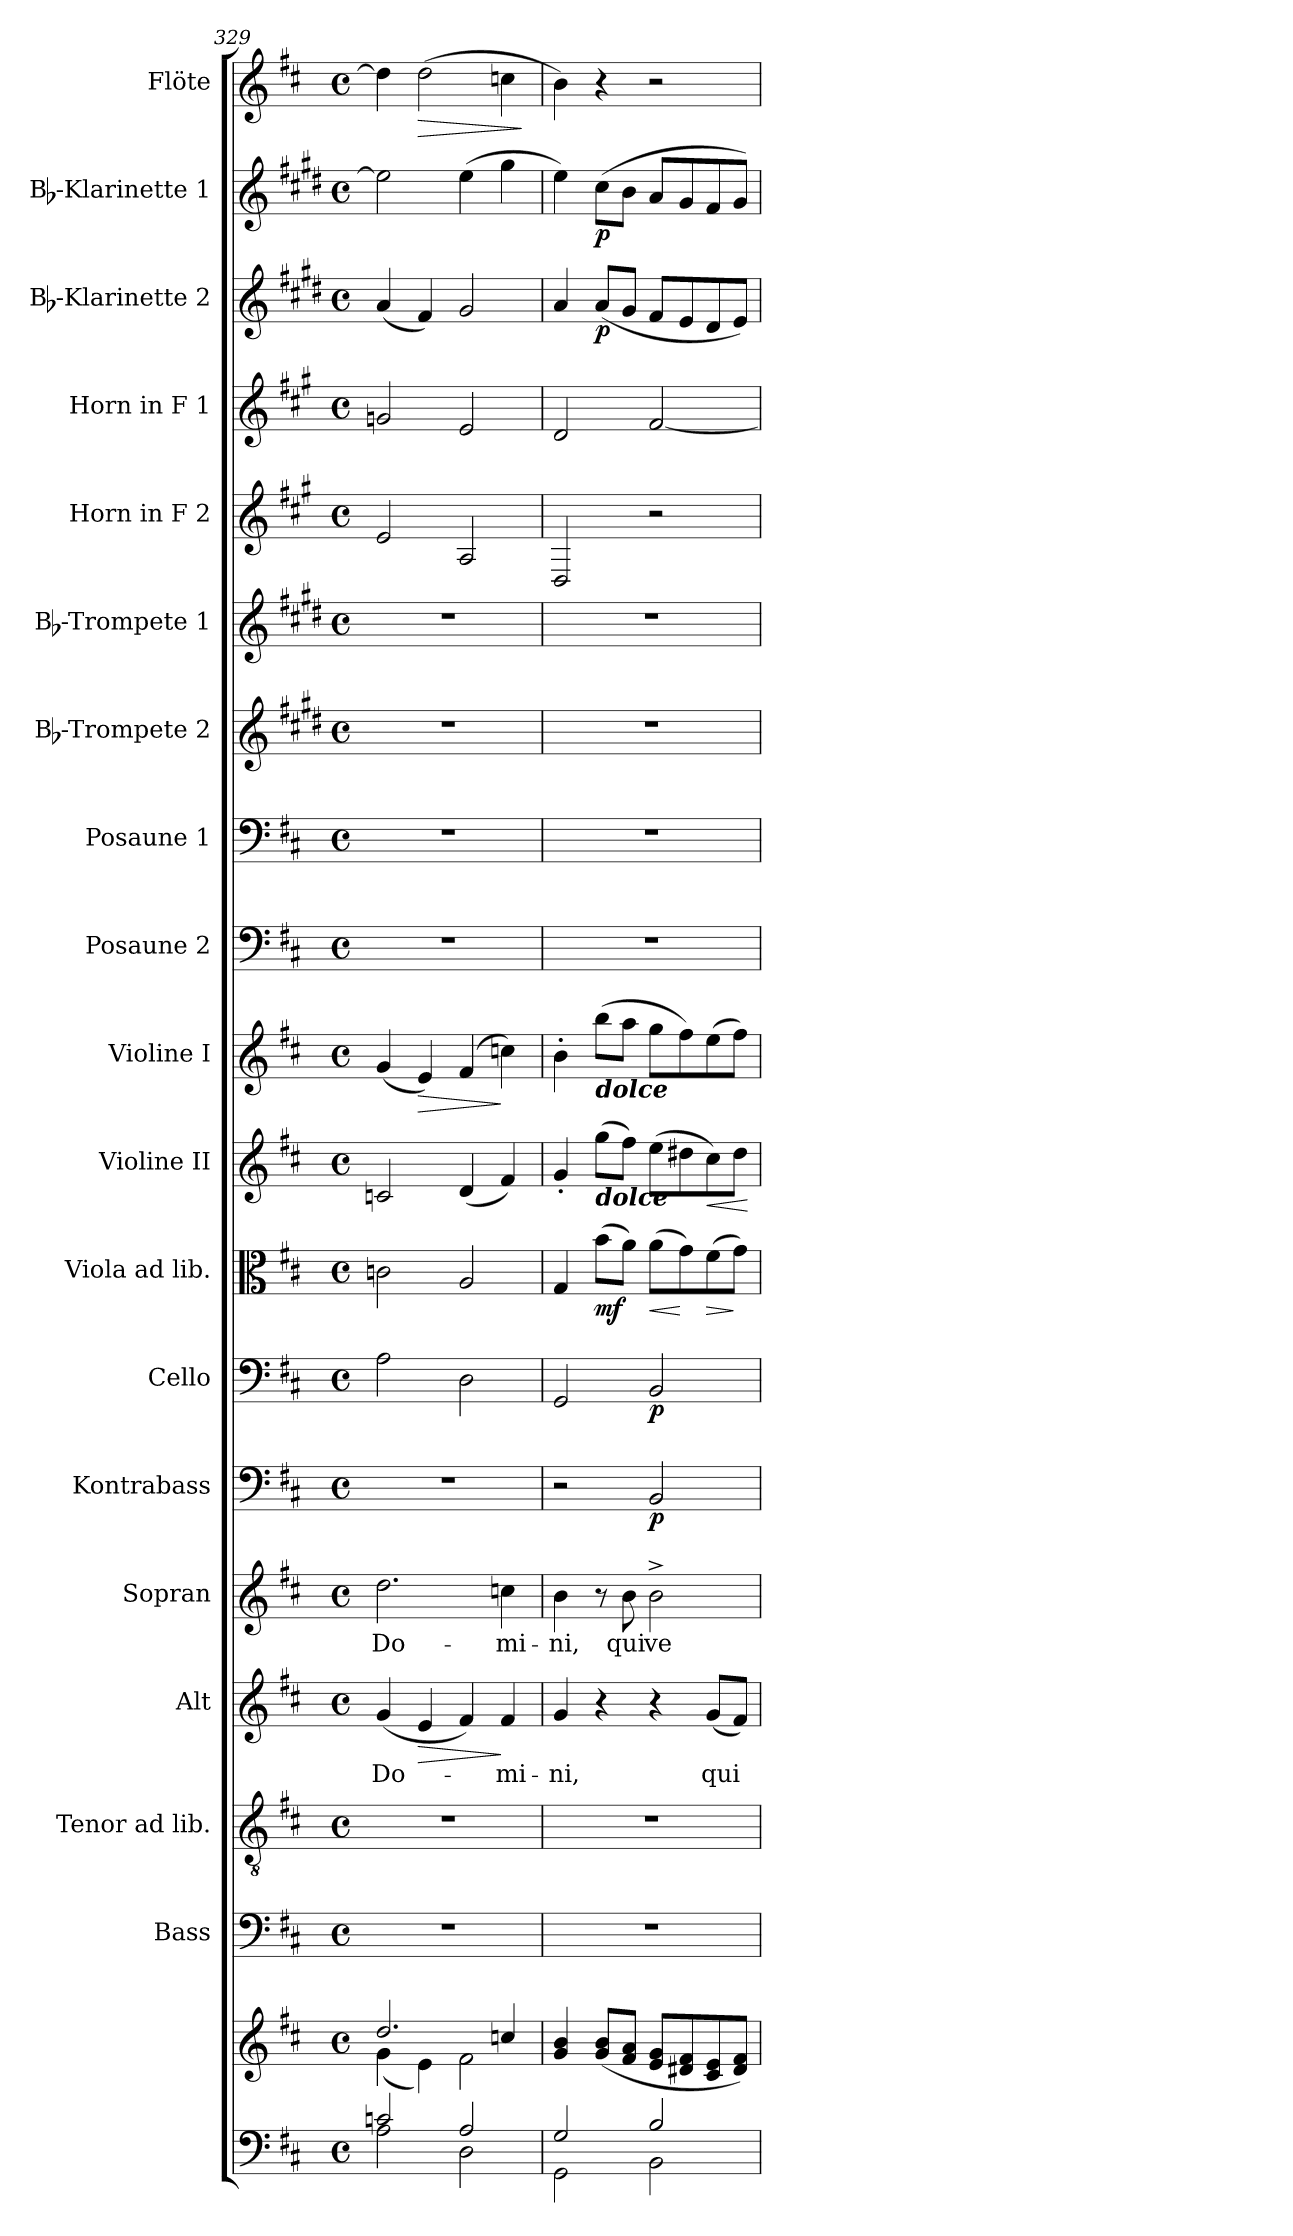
**kern	**kern	**kern	**kern	**kern	**text	**dynam	**kern	**text	**kern	**dynam	**kern	**dynam	**kern	**dynam	**kern	**dynam	**kern	**dynam	**kern	**kern	**kern	**kern	**kern	**kern	**kern	**dynam	**kern	**dynam	**kern	**dynam
*part19	*part19	*part18	*part17	*part16	*part16	*part16	*part15	*part15	*part14	*part14	*part13	*part13	*part12	*part12	*part11	*part11	*part10	*part10	*part9	*part8	*part7	*part6	*part5	*part4	*part3	*part3	*part2	*part2	*part1	*part1
*staff20	*staff19	*staff18	*staff17	*staff16	*staff16	*staff16	*staff15	*staff15	*staff14	*staff14	*staff13	*staff13	*staff12	*staff12	*staff11	*staff11	*staff10	*staff10	*staff9	*staff8	*staff7	*staff6	*staff5	*staff4	*staff3	*staff3	*staff2	*staff2	*staff1	*staff1
*	*	*I"Bass	*I"Tenor ad lib.	*I"Alt	*	*	*I"Sopran	*	*I"Kontrabass	*	*I"Cello	*	*I"Viola ad lib.	*	*I"Violine II	*	*I"Violine I	*	*I"Posaune 2	*I"Posaune 1	*I"Bb-Trompete 2	*I"Bb-Trompete 1	*I"Horn in F 2	*I"Horn in F 1	*I"Bb-Klarinette 2	*	*I"Bb-Klarinette 1	*	*I"Flöte	*
*	*	*I'B.	*I'T.	*I'A.	*	*	*I'S.	*	*I'Kb.	*	*	*	*I'Vla.	*	*I'Vl. II	*	*I'Vl. I	*	*I'Pos. 2	*I'Pos. 1	*I'Bb Trp. 2	*I'Bb Trp. 1	*	*	*I'Bb Kl. 2	*	*I'Bb Kl. 1	*	*I'Fl.	*
!!LO:PB:g=z
*clefF4	*clefG2	*clefF4	*clefGv2	*clefG2	*	*	*clefG2	*	*clefF4	*	*clefF4	*	*clefC3	*	*clefG2	*	*clefG2	*	*clefF4	*clefF4	*clefG2	*clefG2	*clefG2	*clefG2	*clefG2	*	*clefG2	*	*clefG2	*
*	*	*	*	*	*	*	*	*	*ITrd7c12	*	*	*	*	*	*	*	*	*	*	*	*ITrd1c2	*ITrd1c2	*ITrd4c7	*ITrd4c7	*ITrd1c2	*	*ITrd1c2	*	*	*
*k[f#c#]	*k[f#c#]	*k[f#c#]	*k[f#c#]	*k[f#c#]	*	*	*k[f#c#]	*	*k[f#c#]	*	*k[f#c#]	*	*k[f#c#]	*	*k[f#c#]	*	*k[f#c#]	*	*k[f#c#]	*k[f#c#]	*k[f#c#]	*k[f#c#]	*k[f#c#]	*k[f#c#]	*k[f#c#]	*	*k[f#c#]	*	*k[f#c#]	*
*D:	*D:	*D:	*D:	*D:	*	*	*D:	*	*D:	*	*D:	*	*D:	*	*D:	*	*D:	*	*D:	*D:	*D:	*D:	*D:	*D:	*D:	*	*D:	*	*D:	*
*M4/4	*M4/4	*M4/4	*M4/4	*M4/4	*	*	*M4/4	*	*M4/4	*	*M4/4	*	*M4/4	*	*M4/4	*	*M4/4	*	*M4/4	*M4/4	*M4/4	*M4/4	*M4/4	*M4/4	*M4/4	*	*M4/4	*	*M4/4	*
*met(c)	*met(c)	*met(c)	*met(c)	*met(c)	*	*	*met(c)	*	*met(c)	*	*met(c)	*	*met(c)	*	*met(c)	*	*met(c)	*	*met(c)	*met(c)	*met(c)	*met(c)	*met(c)	*met(c)	*met(c)	*	*met(c)	*	*met(c)	*
=329	=329	=329	=329	=329	=329	=329	=329	=329	=329	=329	=329	=329	=329	=329	=329	=329	=329	=329	=329	=329	=329	=329	=329	=329	=329	=329	=329	=329	=329	=329
*^	*^	*	*	*	*	*	*	*	*	*	*	*	*	*	*	*	*	*	*	*	*	*	*	*	*	*	*	*	*	*
!	!	!	!	!	!	!	!LO:LY:b	!	!	!LO:LY:b	!	!	!	!	!	!	!	!	!	!	!	!	!	!	!	!	!	!	!	!	!	!
2cn/	2A\	2.dd/	(<4g\	1r	1r	(<4g/	Do-	.	2.dd\	Do-	1r	.	2A\	.	2cn\	.	2cn/	.	(<4g/	.	1r	1r	1r	1r	2A/	2cn/	(<4g/	.	2dd\]	.	4dd\]	.
!	!	!	!	!	!	!	!	!LO:HP:b	!	!	!	!	!	!	!	!	!	!	!	!LO:HP:b	!	!	!	!	!	!	!	!	!	!	!	!LO:HP:b
.	.	.	4e\)	.	.	4e/	.	>	.	.	.	.	.	.	.	.	.	.	4e/)	>	.	.	.	.	.	.	4e/)	.	.	.	(>2dd\	>
2A/	2D\	.	2f#\	.	.	4f#/)	.	.	.	.	.	.	2D\	.	2A/	.	(<4d/	.	(4f#/	.	.	.	.	.	2D/	2A/	2f#/	.	(>4dd\	.	.	.
!	!	!	!	!	!	!	!LO:LY:b	!	!	!LO:LY:b	!	!	!	!	!	!	!	!	!	!	!	!	!	!	!	!	!	!	!	!	!	!
.	.	4ccn/	.	.	.	4f#/	-mi-	]	4ccn\	-mi-	.	.	.	.	.	.	4f#/)	.	4ccn\)	]	.	.	.	.	.	.	.	.	4ff#\	.	4ccn\	.
*v	*v	*	*	*	*	*	*	*	*	*	*	*	*	*	*	*	*	*	*	*	*	*	*	*	*	*	*	*	*	*	*	*
*	*v	*v	*	*	*	*	*	*	*	*	*	*	*	*	*	*	*	*	*	*	*	*	*	*	*	*	*	*	*	*	*
.	.	.	.	.	.	.	.	.	.	.	.	.	.	.	.	.	.	.	.	.	.	.	.	.	.	.	.	.	.	]
=330	=330	=330	=330	=330	=330	=330	=330	=330	=330	=330	=330	=330	=330	=330	=330	=330	=330	=330	=330	=330	=330	=330	=330	=330	=330	=330	=330	=330	=330	=330
*^	*	*	*	*	*	*	*	*	*	*	*	*	*	*	*	*	*	*	*	*	*	*	*	*	*	*	*	*	*	*
!	!	!	!	!	!	!LO:LY:b	!	!	!LO:LY:b	!	!	!	!	!	!	!	!	!	!	!	!	!	!	!	!	!	!	!	!	!	!
2G/	2GG\	4g/ 4b/	1r	1r	4g/	-ni,	.	4b\	-ni,	2r	.	2GG/	.	4G/	.	4g'</	.	4b'>\	.	1r	1r	1r	1r	2GG/	2G/	4g/	.	4dd\)	.	4b\)	.
!	!	!	!	!	!	!	!	!	!	!	!	!	!	!	!	!	!	!LO:TX:b:Bi:t=dolce	!	!	!	!	!	!	!	!	!	!	!	!	!
!	!	!	!	!	!	!	!	!	!	!	!	!	!	!	!	!LO:TX:b:Bi:t=dolce	!	!	!	!	!	!	!	!	!	!	!	!	!	!	!
!	!	!	!	!	!	!	!	!	!	!	!	!	!	!	!LO:DY:b	!	!	!	!	!	!	!	!	!	!	!	!LO:DY:b	!	!LO:DY:b	!	!
.	.	(<8g/ 8b/L	.	.	4r	.	.	8r	.	.	.	.	.	(>8b\L	mf	(>8gg\L	.	(>8bb\L	.	.	.	.	.	.	.	(<8g/L	p	(>8b\L	p	4r	.
!	!	!	!	!	!	!	!	!	!LO:LY:b	!	!	!	!	!	!	!	!	!	!	!	!	!	!	!	!	!	!	!	!	!	!
.	.	8f#/ 8a/J	.	.	.	.	.	8b\	qui	.	.	.	.	8a\J)	.	8ff#\J)	.	8aa\J	.	.	.	.	.	.	.	8f#/J	.	8a\J	.	.	.
!	!	!	!	!	!	!	!	!	!LO:LY:b	!	!LO:DY:b	!	!LO:DY:b	!	!LO:HP:b	!	!	!	!	!	!	!	!	!	!	!	!	!	!	!	!
2B/	2BB\	8e/ 8g/L	.	.	4r	.	.	2b^>\	ve-	2BBB/	p	2BB/	p	(>8a\L	<	(>8ee\L	.	8gg\L	.	.	.	.	.	2r	[2B/	8e/L	.	8g/L	.	2r	.
.	.	8d#X/ 8f#/	.	.	.	.	.	.	.	.	.	.	.	8g\)	[	8dd#X\	.	8ff#\)	.	.	.	.	.	.	.	8d/	.	8f#/	.	.	.
!	!	!	!	!	!	!LO:LY:b	!	!	!	!	!	!	!	!	!LO:HP:b	!	!LO:HP:b	!	!	!	!	!	!	!	!	!	!	!	!	!	!
.	.	8c#/ 8e/	.	.	(<8g/L	qui	.	.	.	.	.	.	.	(>8f#\	>	8cc#\)	<	(>8ee\	.	.	.	.	.	.	.	8c#/	.	8e/	.	.	.
.	.	8d#/ 8f#/J)	.	.	8f#/J)	.	.	.	.	.	.	.	.	8g\J)	]	8dd#\J	.	8ff#\J)	.	.	.	.	.	.	.	8d/J)	.	8f#/J)	.	.	.
*v	*v	*	*	*	*	*	*	*	*	*	*	*	*	*	*	*	*	*	*	*	*	*	*	*	*	*	*	*	*	*	*
.	.	.	.	.	.	.	.	.	.	.	.	.	.	.	.	[	.	.	.	.	.	.	.	.	.	.	.	.	.	.
=	=	=	=	=	=	=	=	=	=	=	=	=	=	=	=	=	=	=	=	=	=	=	=	=	=	=	=	=	=	=
*-	*-	*-	*-	*-	*-	*-	*-	*-	*-	*-	*-	*-	*-	*-	*-	*-	*-	*-	*-	*-	*-	*-	*-	*-	*-	*-	*-	*-	*-	*-
